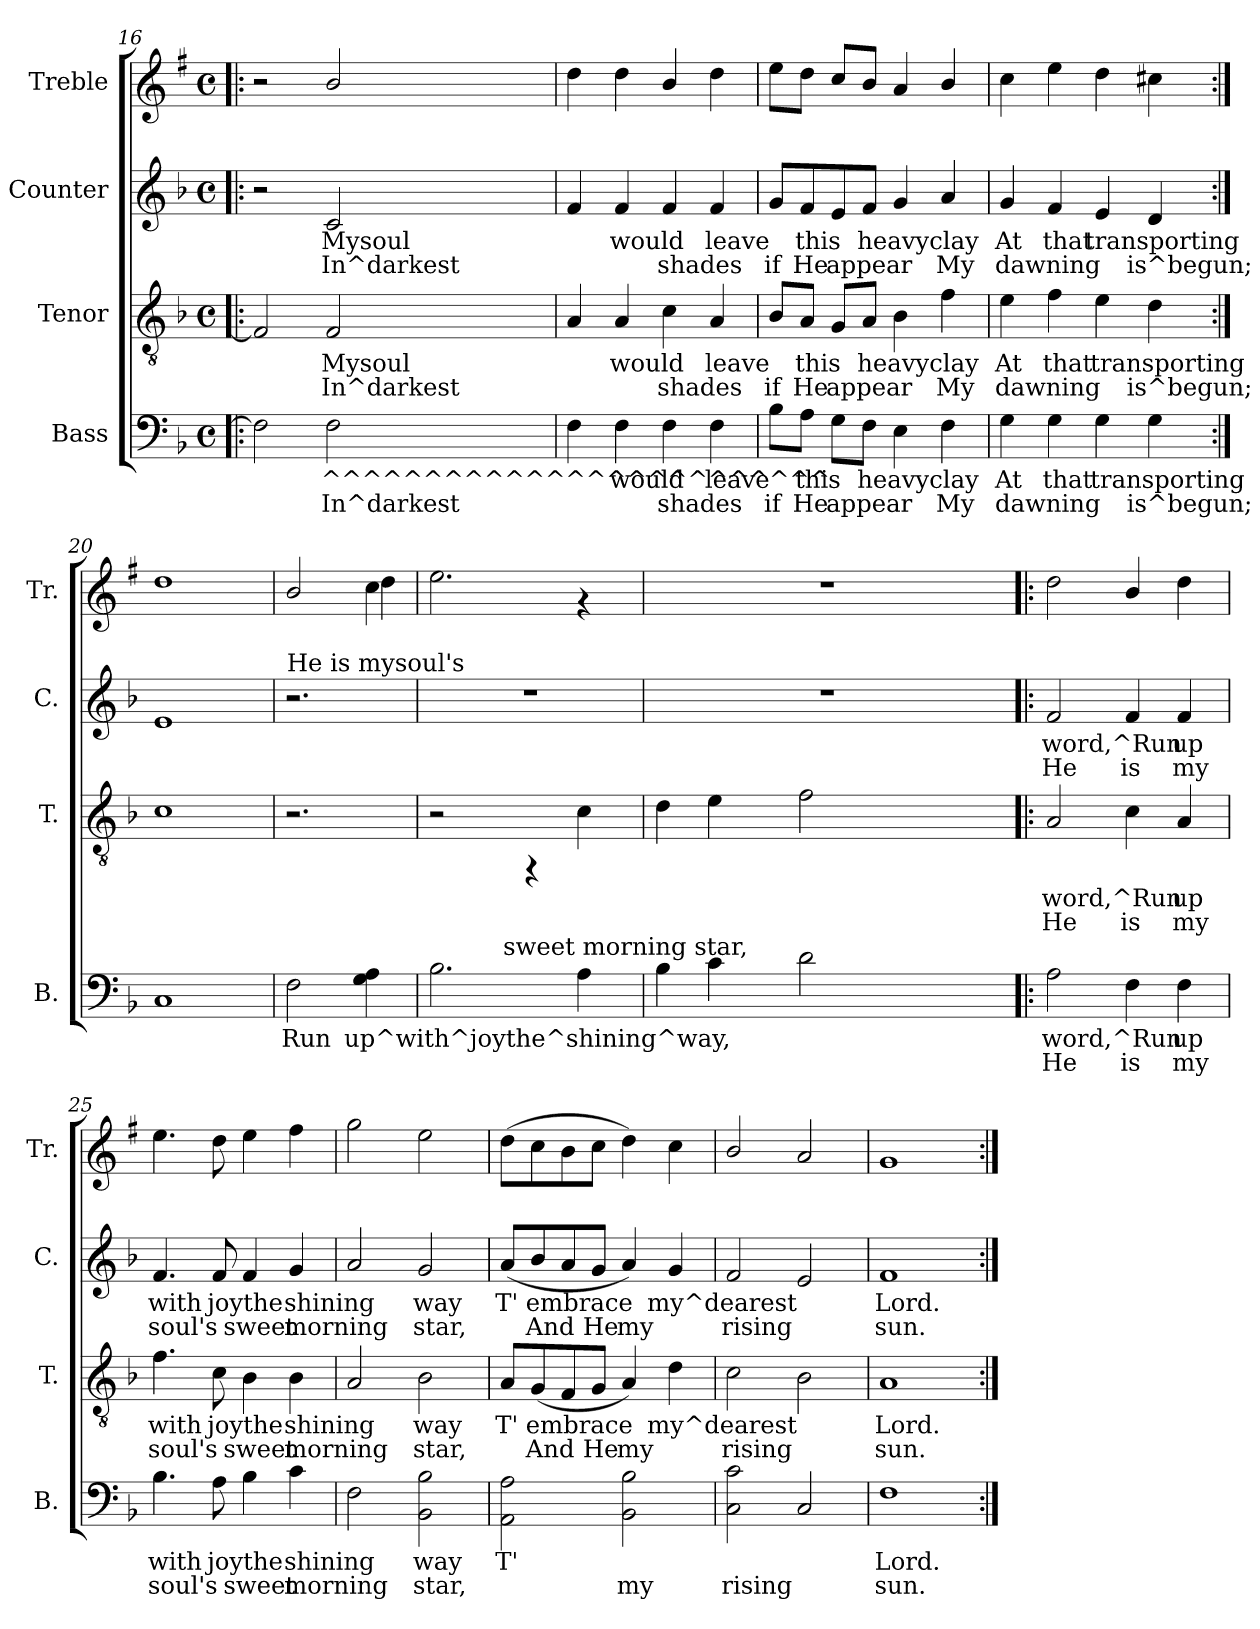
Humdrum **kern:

**kern	**text	**text	**kern	**text	**text	**kern	**text	**text	**kern
*part4	*part4	*part4	*part3	*part3	*part3	*part2	*part2	*part2	*part1
*staff4	*staff4	*staff4	*staff3	*staff3	*staff3	*staff2	*staff2	*staff2	*staff1
*I"Bass	*	*	*I"Tenor	*	*	*I"Counter	*	*	*I"Treble
*I'B.	*	*	*I'T.	*	*	*I'C.	*	*	*I'Tr.
*clefF4	*	*	*clefGv2	*	*	*clefG2	*	*	*clefG2
*	*	*	*	*	*	*	*	*	*ITrd1c2
*k[b-]	*	*	*k[b-]	*	*	*k[b-]	*	*	*k[b-]
*F:	*	*	*F:	*	*	*F:	*	*	*F:
*M4/4	*	*	*M4/4	*	*	*M4/4	*	*	*M4/4
*met(c)	*	*	*met(c)	*	*	*met(c)	*	*	*met(c)
=16!|:	=16!|:	=16!|:	=16!|:	=16!|:	=16!|:	=16!|:	=16!|:	=16!|:	=16!|:
!	!LO:LY:a:rj	!LO:LY:a:rj	!	!LO:LY:a:rj	!LO:LY:b:rj	!	!	!	!
2F\]	.	.	2F/]	.	.	2r	.	.	2r
!	!LO:LY:a:rj	!LO:LY:a:rj	!	!LO:LY:a:rj	!LO:LY:b:rj	!	!LO:LY:b:rj	!LO:LY:b:rj	!
2F\	^^^^^^^^^^^^^^^^^^^^^^^^^	In^darkest	2F/	Mysoul	In^darkest	2c/	Mysoul	In^darkest	2a/
=17	=17	=17	=17	=17	=17	=17	=17	=17	=17
!	!LO:LY:a:rj	!LO:LY:a:rj	!	!LO:LY:a:rj	!LO:LY:b:rj	!	!LO:LY:b:rj	!LO:LY:b:rj	!
4F\	.	.	4A/	.	.	4f/	.	.	4cc\
!	!LO:LY:a:rj	!LO:LY:a:rj	!	!LO:LY:a:rj	!LO:LY:b:rj	!	!LO:LY:b:rj	!LO:LY:b:rj	!
4F\	would	.	4A/	would	.	4f/	would	.	4cc\
!	!LO:LY:a:rj	!LO:LY:a:rj	!	!LO:LY:a:rj	!LO:LY:b:rj	!	!LO:LY:b:rj	!LO:LY:b:rj	!
4F\	.	shades	4c\	.	shades	4f/	.	shades	4a/
!	!LO:LY:a:rj	!LO:LY:a:rj	!	!LO:LY:a:rj	!LO:LY:b:rj	!	!LO:LY:b:rj	!LO:LY:b:rj	!
4F\	leave	.	4A/	leave	.	4f/	leave	.	4cc\
=18	=18	=18	=18	=18	=18	=18	=18	=18	=18
!	!LO:LY:a:rj	!LO:LY:a:rj	!	!LO:LY:a:rj	!LO:LY:b:rj	!	!LO:LY:b:rj	!LO:LY:b:rj	!
8B-\L	.	if	8B-/L	.	if	8g/L	.	if	8dd\L
!	!LO:LY:a:rj	!LO:LY:a:rj	!	!LO:LY:a:rj	!LO:LY:b:rj	!	!LO:LY:b:rj	!LO:LY:b:rj	!
8A\J	this	He	8A/J	this	He	8f/	this	He	8cc\J
!	!LO:LY:a:rj	!LO:LY:a:rj	!	!LO:LY:a:rj	!LO:LY:b:rj	!	!LO:LY:b:rj	!LO:LY:b:rj	!
8G\L	.	appear	8G/L	.	appear	8e/	.	appear	8b-/L
!	!LO:LY:a:rj	!LO:LY:a:rj	!	!LO:LY:a:rj	!LO:LY:b:rj	!	!LO:LY:b:rj	!LO:LY:b:rj	!
8F\J	heavyclay	.	8A/J	heavyclay	.	8f/J	heavyclay	.	8a/J
!	!LO:LY:a:rj	!LO:LY:a:rj	!	!LO:LY:a:rj	!LO:LY:b:rj	!	!LO:LY:b:rj	!LO:LY:b:rj	!
4E\	.	.	4B-\	.	.	4g/	.	.	4g/
!	!LO:LY:a:rj	!LO:LY:a:rj	!	!LO:LY:a:rj	!LO:LY:b:rj	!	!LO:LY:b:rj	!LO:LY:b:rj	!
4F\	.	My	4f\	.	My	4a/	.	My	4a/
=19	=19	=19	=19	=19	=19	=19	=19	=19	=19
!	!LO:LY:a:rj	!LO:LY:a:rj	!	!LO:LY:a:rj	!LO:LY:b:rj	!	!LO:LY:b:rj	!LO:LY:b:rj	!
4G\	At	dawning	4e\	At	dawning	4g/	At	dawning	4b-\
!	!LO:LY:a:rj	!LO:LY:a:rj	!	!LO:LY:a:rj	!LO:LY:b:rj	!	!LO:LY:b:rj	!LO:LY:b:rj	!
4G\	that	.	4f\	that	.	4f/	that	.	4dd\
!	!LO:LY:a:rj	!LO:LY:a:rj	!	!LO:LY:a:rj	!LO:LY:b:rj	!	!LO:LY:b:rj	!LO:LY:b:rj	!
4G\	transporting	.	4e\	transporting	.	4e/	transporting	.	4cc\
!	!LO:LY:a:rj	!LO:LY:a:rj	!	!LO:LY:a:rj	!LO:LY:b:rj	!	!LO:LY:b:rj	!LO:LY:b:rj	!
4G\	.	is^begun;	4d\	.	is^begun;	4d/	.	is^begun;	4bn\
=20:|!	=20:|!	=20:|!	=20:|!	=20:|!	=20:|!	=20:|!	=20:|!	=20:|!	=20:|!
!	!LO:LY:a:rj	!	!	!LO:LY:a:rj	!	!	!LO:LY:b:rj	!	!
1C	.	.	1c	.	.	1e	.	.	1cc
=21	=21	=21	=21	=21	=21	=21	=21	=21	=21
!	!	!	!	!	!	!	!	!	!LO:TX:b:t=Run up with joy
!	!	!	!	!	!	!LO:TX:a:t=He is mysoul's	!	!	!
!	!LO:LY:a:rj	!	!	!	!	!	!	!	!
*	*	*	*	*	*	*	*	*	*^
2F\	Run	.	2.r	.	.	2.r	.	.	2a/	2ryy
!	!LO:LY:a:rj	!	!	!	!	!	!	!	!	!
4G\ 4A\	up^with^joythe^shining^way,	.	.	.	.	.	.	.	4b-\	4cc\
=22	=22	=22	=22	=22	=22	=22	=22	=22	=22	=22
!	!LO:LY:a:rj	!	!	!	!	!	!	!	!	!
*^	*	*	*	*	*	*	*	*	*v	*v
2.B-\	4..ryy	.	.	2r	.	.	1r	.	.	2.dd\
!	!LO:TX:a:t=sweet morning star,	!	!	!	!	!	!	!	!	!
.	2ryy	.	.	.	.	.	.	.	.	.
.	.	.	.	4rFF	.	.	.	.	.	.
!	!	!LO:LY:a:rj	!	!	!LO:LY:a:rj	!	!	!	!	!
4A\	.	.	.	4c\	.	.	.	.	.	4rf
.	16ryy	.	.	.	.	.	.	.	.	.
=23	=23	=23	=23	=23	=23	=23	=23	=23	=23	=23
!	!	!LO:LY:a:rj	!	!	!LO:LY:a:rj	!	!	!	!	!
*v	*v	*	*	*	*	*	*	*	*	*
4B-\	.	.	4d\	.	.	1r	.	.	1r
!	!LO:LY:a:rj	!	!	!LO:LY:a:rj	!	!	!	!	!
4c\	.	.	4e\	.	.	.	.	.	.
!	!LO:LY:a:rj	!	!	!LO:LY:a:rj	!	!	!	!	!
2d\	.	.	2f\	.	.	.	.	.	.
=24!|:	=24!|:	=24!|:	=24!|:	=24!|:	=24!|:	=24!|:	=24!|:	=24!|:	=24!|:
!	!LO:LY:a:rj	!LO:LY:a:rj	!	!LO:LY:a:rj	!LO:LY:b:rj	!	!LO:LY:b:rj	!LO:LY:b:rj	!
2A\	word,^Run	He	2A/	word,^Run	He	2f/	word,^Run	He	2cc\
!	!LO:LY:a:rj	!LO:LY:a:rj	!	!LO:LY:a:rj	!LO:LY:b:rj	!	!LO:LY:b:rj	!LO:LY:b:rj	!
4F\	.	is	4c\	.	is	4f/	.	is	4a/
!	!LO:LY:a:rj	!LO:LY:a:rj	!	!LO:LY:a:rj	!LO:LY:b:rj	!	!LO:LY:b:rj	!LO:LY:b:rj	!
4F\	up	my	4A/	up	my	4f/	up	my	4cc\
=25	=25	=25	=25	=25	=25	=25	=25	=25	=25
!	!LO:LY:a:rj	!LO:LY:a:rj	!	!LO:LY:a:rj	!LO:LY:b:rj	!	!LO:LY:b:rj	!LO:LY:b:rj	!
4.B-\	with	soul's	4.f\	with	soul's	4.f/	with	soul's	4.dd\
!	!LO:LY:a:rj	!LO:LY:a:rj	!	!LO:LY:a:rj	!LO:LY:b:rj	!	!LO:LY:b:rj	!LO:LY:b:rj	!
8A\	joythe	.	8c\	joythe	.	8f/	joythe	.	8cc\
!	!LO:LY:a:rj	!LO:LY:a:rj	!	!LO:LY:a:rj	!LO:LY:b:rj	!	!LO:LY:b:rj	!LO:LY:b:rj	!
4B-\	.	sweet	4B-\	.	sweet	4f/	.	sweet	4dd\
!	!LO:LY:a:rj	!LO:LY:a:rj	!	!LO:LY:a:rj	!LO:LY:b:rj	!	!LO:LY:b:rj	!LO:LY:b:rj	!
4c\	shining	morning	4B-\	shining	morning	4g/	shining	morning	4ee\
=26	=26	=26	=26	=26	=26	=26	=26	=26	=26
!	!LO:LY:a:rj	!LO:LY:a:rj	!	!LO:LY:a:rj	!LO:LY:b:rj	!	!LO:LY:b:rj	!LO:LY:b:rj	!
2F\	.	.	2A/	.	.	2a/	.	.	2ff\
!	!LO:LY:a:rj	!LO:LY:a:rj	!	!LO:LY:a:rj	!LO:LY:b:rj	!	!LO:LY:b:rj	!LO:LY:b:rj	!
2B-\ 2BB-\	way	star,	2B-\	way	star,	2g/	way	star,	2dd\
=27	=27	=27	=27	=27	=27	=27	=27	=27	=27
!	!LO:LY:a:rj	!LO:LY:a:rj	!	!LO:LY:a:rj	!LO:LY:b:rj	!	!LO:LY:b:rj	!LO:LY:b:rj	!
2A\ 2AA\	T'	.	8A/L	T'	.	(<8a/L	T'	.	(>8cc\L
!	!	!	!	!LO:LY:a:rj	!LO:LY:b:rj	!	!LO:LY:b:rj	!LO:LY:b:rj	!
.	.	.	(<8G/	embrace	And	8b-/	embrace	And	8b-\
!	!	!	!	!LO:LY:a:rj	!LO:LY:b:rj	!	!LO:LY:b:rj	!LO:LY:b:rj	!
.	.	.	8F/	.	.	8a/	.	.	8a\
!	!	!	!	!LO:LY:a:rj	!LO:LY:b:rj	!	!LO:LY:b:rj	!LO:LY:b:rj	!
.	.	.	8G/J	.	He	8g/J	.	He	8b-\J
!	!LO:LY:a:rj	!LO:LY:a:rj	!	!LO:LY:a:rj	!LO:LY:b:rj	!	!LO:LY:b:rj	!LO:LY:b:rj	!
2B-\ 2BB-\	.	my	4A/)	.	my	4a/)	.	my	4cc\)
!	!	!	!	!LO:LY:a:rj	!LO:LY:b:rj	!	!LO:LY:b:rj	!LO:LY:b:rj	!
.	.	.	4d\	my^dearest	.	4g/	my^dearest	.	4b-\
=28	=28	=28	=28	=28	=28	=28	=28	=28	=28
!	!LO:LY:a:rj	!LO:LY:a:rj	!	!LO:LY:a:rj	!LO:LY:b:rj	!	!LO:LY:b:rj	!LO:LY:b:rj	!
2c\ 2C\	.	rising	2c\	.	rising	2f/	.	rising	2a/
!	!LO:LY:a:rj	!LO:LY:a:rj	!	!LO:LY:a:rj	!LO:LY:b:rj	!	!LO:LY:b:rj	!LO:LY:b:rj	!
2C/	.	.	2B-\	.	.	2e/	.	.	2g/
=29	=29	=29	=29	=29	=29	=29	=29	=29	=29
!	!LO:LY:a:rj	!LO:LY:a:rj	!	!LO:LY:a:rj	!LO:LY:b:rj	!	!LO:LY:b:rj	!LO:LY:b:rj	!
1F	Lord.	sun.	1A	Lord.	sun.	1f	Lord.	sun.	1f
=:|!	=:|!	=:|!	=:|!	=:|!	=:|!	=:|!	=:|!	=:|!	=:|!
*-	*-	*-	*-	*-	*-	*-	*-	*-	*-
